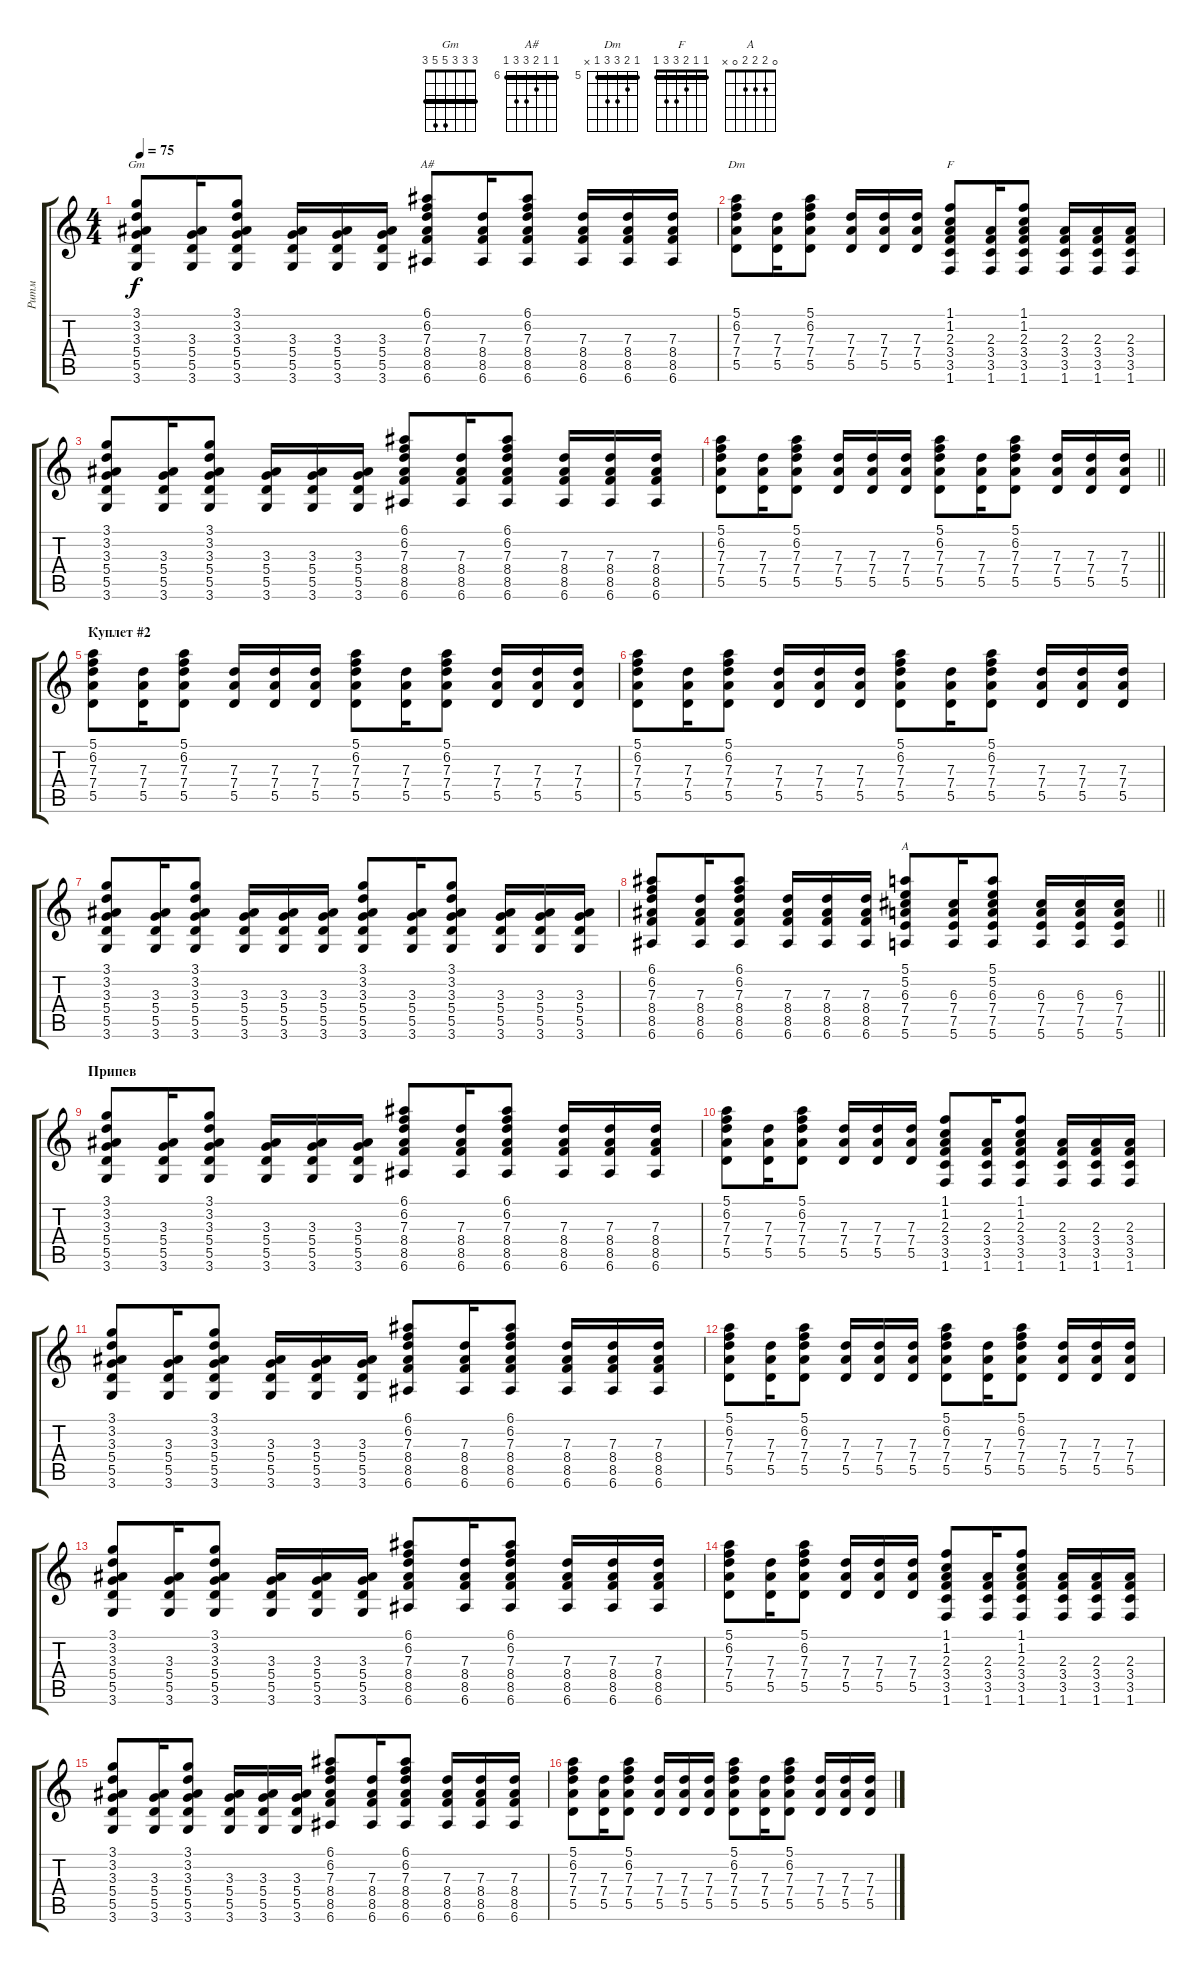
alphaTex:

\track ("Ритм" "Ритм") {instrument acousticguitarsteel}
\staff {score tabs}
\tuning (E4 B3 G3 D3 A2 E2) {hide}
\chord ("Gm" 3 3 3 5 5 3) {barre 3}
\chord ("A#" 6 6 7 8 8 6) {firstfret 6 barre 6}
\chord ("Dm" 5 6 7 7 5 x) {firstfret 5 barre 5}
\chord ("F" 1 1 2 3 3 1) {barre 1}
\chord ("A" 0 2 2 2 0 x)
\ts (4 4)
\tempo 75
\clef g2
\ks c
(3.1 3.2 3.3 5.4 5.5 3.6).8{ch "Gm" dy f} (3.3 5.4 5.5 3.6).16 (3.1 3.2 3.3 5.4 5.5 3.6).8 (3.3 5.4 5.5 3.6).16 (3.3 5.4 5.5 3.6).16 (3.3 5.4 5.5 3.6).16 (6.1 6.2 7.3 8.4 8.5 6.6).8{ch "A#"} (7.3 8.4 8.5 6.6).16 (6.1 6.2 7.3 8.4 8.5 6.6).8 (7.3 8.4 8.5 6.6).16 (7.3 8.4 8.5 6.6).16 (7.3 8.4 8.5 6.6).16 |
(5.1 6.2 7.3 7.4 5.5).8{ch "Dm"} (7.3 7.4 5.5).16 (5.1 6.2 7.3 7.4 5.5).8 (7.3 7.4 5.5).16 (7.3 7.4 5.5).16 (7.3 7.4 5.5).16 (1.1 1.2 2.3 3.4 3.5 1.6).8{ch "F"} (2.3 3.4 3.5 1.6).16 (1.1 1.2 2.3 3.4 3.5 1.6).8 (2.3 3.4 3.5 1.6).16 (2.3 3.4 3.5 1.6).16 (2.3 3.4 3.5 1.6).16 |
(3.1 3.2 3.3 5.4 5.5 3.6).8 (3.3 5.4 5.5 3.6).16 (3.1 3.2 3.3 5.4 5.5 3.6).8 (3.3 5.4 5.5 3.6).16 (3.3 5.4 5.5 3.6).16 (3.3 5.4 5.5 3.6).16 (6.1 6.2 7.3 8.4 8.5 6.6).8 (7.3 8.4 8.5 6.6).16 (6.1 6.2 7.3 8.4 8.5 6.6).8 (7.3 8.4 8.5 6.6).16 (7.3 8.4 8.5 6.6).16 (7.3 8.4 8.5 6.6).16 |
\barLineRight lightlight
(5.1 6.2 7.3 7.4 5.5).8 (7.3 7.4 5.5).16 (5.1 6.2 7.3 7.4 5.5).8 (7.3 7.4 5.5).16 (7.3 7.4 5.5).16 (7.3 7.4 5.5).16 (5.1 6.2 7.3 7.4 5.5).8 (7.3 7.4 5.5).16 (5.1 6.2 7.3 7.4 5.5).8 (7.3 7.4 5.5).16 (7.3 7.4 5.5).16 (7.3 7.4 5.5).16 |
\section ("" "Куплет #2")
(5.1 6.2 7.3 7.4 5.5).8 (7.3 7.4 5.5).16 (5.1 6.2 7.3 7.4 5.5).8 (7.3 7.4 5.5).16 (7.3 7.4 5.5).16 (7.3 7.4 5.5).16 (5.1 6.2 7.3 7.4 5.5).8 (7.3 7.4 5.5).16 (5.1 6.2 7.3 7.4 5.5).8 (7.3 7.4 5.5).16 (7.3 7.4 5.5).16 (7.3 7.4 5.5).16 |
(5.1 6.2 7.3 7.4 5.5).8 (7.3 7.4 5.5).16 (5.1 6.2 7.3 7.4 5.5).8 (7.3 7.4 5.5).16 (7.3 7.4 5.5).16 (7.3 7.4 5.5).16 (5.1 6.2 7.3 7.4 5.5).8 (7.3 7.4 5.5).16 (5.1 6.2 7.3 7.4 5.5).8 (7.3 7.4 5.5).16 (7.3 7.4 5.5).16 (7.3 7.4 5.5).16 |
(3.1 3.2 3.3 5.4 5.5 3.6).8 (3.3 5.4 5.5 3.6).16 (3.1 3.2 3.3 5.4 5.5 3.6).8 (3.3 5.4 5.5 3.6).16 (3.3 5.4 5.5 3.6).16 (3.3 5.4 5.5 3.6).16 (3.1 3.2 3.3 5.4 5.5 3.6).8 (3.3 5.4 5.5 3.6).16 (3.1 3.2 3.3 5.4 5.5 3.6).8 (3.3 5.4 5.5 3.6).16 (3.3 5.4 5.5 3.6).16 (3.3 5.4 5.5 3.6).16 |
\barLineRight lightlight
(6.1 6.2 7.3 8.4 8.5 6.6).8 (7.3 8.4 8.5 6.6).16 (6.1 6.2 7.3 8.4 8.5 6.6).8 (7.3 8.4 8.5 6.6).16 (7.3 8.4 8.5 6.6).16 (7.3 8.4 8.5 6.6).16 (5.1 5.2 6.3 7.4 7.5 5.6).8{ch "A"} (6.3 7.4 7.5 5.6).16 (5.1 5.2 6.3 7.4 7.5 5.6).8 (6.3 7.4 7.5 5.6).16 (6.3 7.4 7.5 5.6).16 (6.3 7.4 7.5 5.6).16 |
\section ("" "Припев")
(3.1 3.2 3.3 5.4 5.5 3.6).8 (3.3 5.4 5.5 3.6).16 (3.1 3.2 3.3 5.4 5.5 3.6).8 (3.3 5.4 5.5 3.6).16 (3.3 5.4 5.5 3.6).16 (3.3 5.4 5.5 3.6).16 (6.1 6.2 7.3 8.4 8.5 6.6).8 (7.3 8.4 8.5 6.6).16 (6.1 6.2 7.3 8.4 8.5 6.6).8 (7.3 8.4 8.5 6.6).16 (7.3 8.4 8.5 6.6).16 (7.3 8.4 8.5 6.6).16 |
(5.1 6.2 7.3 7.4 5.5).8 (7.3 7.4 5.5).16 (5.1 6.2 7.3 7.4 5.5).8 (7.3 7.4 5.5).16 (7.3 7.4 5.5).16 (7.3 7.4 5.5).16 (1.1 1.2 2.3 3.4 3.5 1.6).8 (2.3 3.4 3.5 1.6).16 (1.1 1.2 2.3 3.4 3.5 1.6).8 (2.3 3.4 3.5 1.6).16 (2.3 3.4 3.5 1.6).16 (2.3 3.4 3.5 1.6).16 |
(3.1 3.2 3.3 5.4 5.5 3.6).8 (3.3 5.4 5.5 3.6).16 (3.1 3.2 3.3 5.4 5.5 3.6).8 (3.3 5.4 5.5 3.6).16 (3.3 5.4 5.5 3.6).16 (3.3 5.4 5.5 3.6).16 (6.1 6.2 7.3 8.4 8.5 6.6).8 (7.3 8.4 8.5 6.6).16 (6.1 6.2 7.3 8.4 8.5 6.6).8 (7.3 8.4 8.5 6.6).16 (7.3 8.4 8.5 6.6).16 (7.3 8.4 8.5 6.6).16 |
(5.1 6.2 7.3 7.4 5.5).8 (7.3 7.4 5.5).16 (5.1 6.2 7.3 7.4 5.5).8 (7.3 7.4 5.5).16 (7.3 7.4 5.5).16 (7.3 7.4 5.5).16 (5.1 6.2 7.3 7.4 5.5).8 (7.3 7.4 5.5).16 (5.1 6.2 7.3 7.4 5.5).8 (7.3 7.4 5.5).16 (7.3 7.4 5.5).16 (7.3 7.4 5.5).16 |
(3.1 3.2 3.3 5.4 5.5 3.6).8 (3.3 5.4 5.5 3.6).16 (3.1 3.2 3.3 5.4 5.5 3.6).8 (3.3 5.4 5.5 3.6).16 (3.3 5.4 5.5 3.6).16 (3.3 5.4 5.5 3.6).16 (6.1 6.2 7.3 8.4 8.5 6.6).8 (7.3 8.4 8.5 6.6).16 (6.1 6.2 7.3 8.4 8.5 6.6).8 (7.3 8.4 8.5 6.6).16 (7.3 8.4 8.5 6.6).16 (7.3 8.4 8.5 6.6).16 |
(5.1 6.2 7.3 7.4 5.5).8 (7.3 7.4 5.5).16 (5.1 6.2 7.3 7.4 5.5).8 (7.3 7.4 5.5).16 (7.3 7.4 5.5).16 (7.3 7.4 5.5).16 (1.1 1.2 2.3 3.4 3.5 1.6).8 (2.3 3.4 3.5 1.6).16 (1.1 1.2 2.3 3.4 3.5 1.6).8 (2.3 3.4 3.5 1.6).16 (2.3 3.4 3.5 1.6).16 (2.3 3.4 3.5 1.6).16 |
(3.1 3.2 3.3 5.4 5.5 3.6).8 (3.3 5.4 5.5 3.6).16 (3.1 3.2 3.3 5.4 5.5 3.6).8 (3.3 5.4 5.5 3.6).16 (3.3 5.4 5.5 3.6).16 (3.3 5.4 5.5 3.6).16 (6.1 6.2 7.3 8.4 8.5 6.6).8 (7.3 8.4 8.5 6.6).16 (6.1 6.2 7.3 8.4 8.5 6.6).8 (7.3 8.4 8.5 6.6).16 (7.3 8.4 8.5 6.6).16 (7.3 8.4 8.5 6.6).16 |
(5.1 6.2 7.3 7.4 5.5).8 (7.3 7.4 5.5).16 (5.1 6.2 7.3 7.4 5.5).8 (7.3 7.4 5.5).16 (7.3 7.4 5.5).16 (7.3 7.4 5.5).16 (5.1 6.2 7.3 7.4 5.5).8 (7.3 7.4 5.5).16 (5.1 6.2 7.3 7.4 5.5).8 (7.3 7.4 5.5).16 (7.3 7.4 5.5).16 (7.3 7.4 5.5).16
